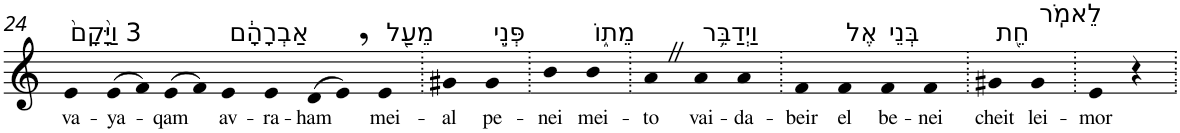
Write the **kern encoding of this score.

**kern	**text
*part1	*part1
*staff1	*staff1
*I"Piano	*
*I'Pno	*
!!LO:PB:g=z
*clefG2	*
*k[]	*
=24	=24
!LO:TX:a:t=3 וַיָּ֙קָם֙	!
!	!LO:LY:b
4e	va-
!	!LO:LY:b
(>8e	-ya-
8f)	.
!	!LO:LY:b
(>8e	-qam
8f)	.
!LO:TX:a:t=אַבְרָהָ֔ם	!
!	!LO:LY:b
4e	av-
!	!LO:LY:b
4e	-ra-
!	!LO:LY:b
(>8d	-ham
8e,)	.
!LO:TX:a:t=מֵעַ֖ל	!
!	!LO:LY:b
4e	mei-
=25.	=25.
!	!LO:LY:b
4g#X	-al
!LO:TX:a:t=פְּנֵ֣י	!
!	!LO:LY:b
4g#	pe-
=26.	=26.
!	!LO:LY:b
4b	-nei
!LO:TX:a:t=מֵת֑וֹ	!
!	!LO:LY:b
4b	mei-
=27.	=27.
!	!LO:LY:b
4aZ	-to
!LO:TX:a:t=וַיְדַבֵּ֥ר	!
!	!LO:LY:b
4a	vai-
!	!LO:LY:b
4a	-da-
=28.	=28.
!	!LO:LY:b
4f	-beir
!LO:TX:a:t=אֶל	!
!	!LO:LY:b
4f	el
!LO:TX:a:t=בְּנֵי	!
!	!LO:LY:b
4f	be-
!	!LO:LY:b
4f	-nei
=29.	=29.
!LO:TX:a:t=חֵ֖ת	!
!	!LO:LY:b
4g#X	cheit
!LO:TX:a:t=לֵאמֹֽר	!
!	!LO:LY:b
4g#	lei-
=30.	=30.
!	!LO:LY:b
4e	-mor
4r	.
=.	=.
*-	*-
